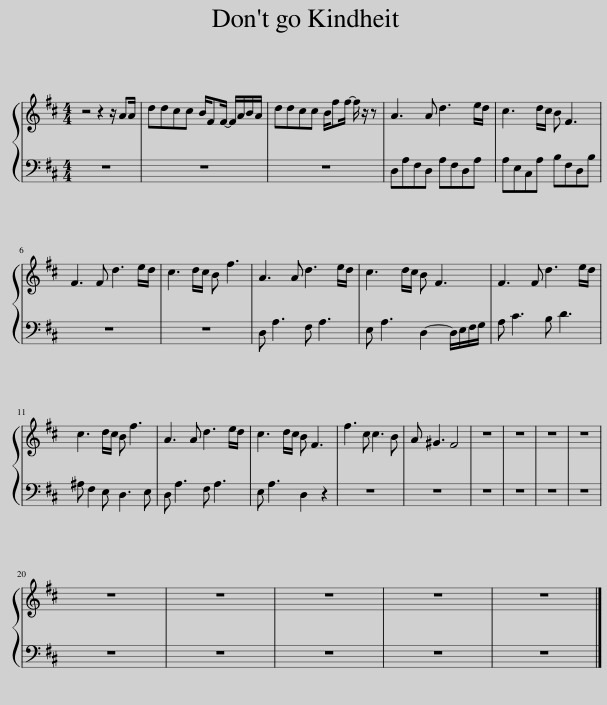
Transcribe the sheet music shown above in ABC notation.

X:1
%%score { 1 | 2 }
L:1/8
M:4/4
I:linebreak $
K:D
V:1 treble
V:2 bass
V:1
 z4 z2 z/ AA/ | ddcc B/FF/- F/A/B/A/ | ddcc B/ff/- f/ z/ z | A3 A d3 e/d/ | c3 d/c/ B F3 |$ %5
 F3 F d3 e/d/ | c3 d/c/ B f3 | A3 A d3 e/d/ | c3 d/c/ B F3 | F3 F d3 e/d/ |$ %10
 c3 d/c/ B f3 | A3 A d3 e/d/ | c3 d/c/ B F3 | f3 c c3 B | A ^G3 F4 | %15
 z8 | z8 | z8 | z8 |$ z8 | %20
 z8 | z8 | z8 | z8 |] %24
V:2
 z8 | z8 | z8 | D,A,F,D, A,F,D,A, | A,E,C,A, B,F,D,B, |$ %5
 z8 | z8 | D, A,3 F, A,3 | E, A,3 D,2- D,/E,/F,/G,/ | A, C3 B, D3 |$ %10
 ^A, F,2 E, D,3 E, | D, A,3 F, A,3 | E, A,3 D,2 z2 | z8 | z8 | %15
 z8 | z8 | z8 | z8 |$ z8 | %20
 z8 | z8 | z8 | z8 |] %24
